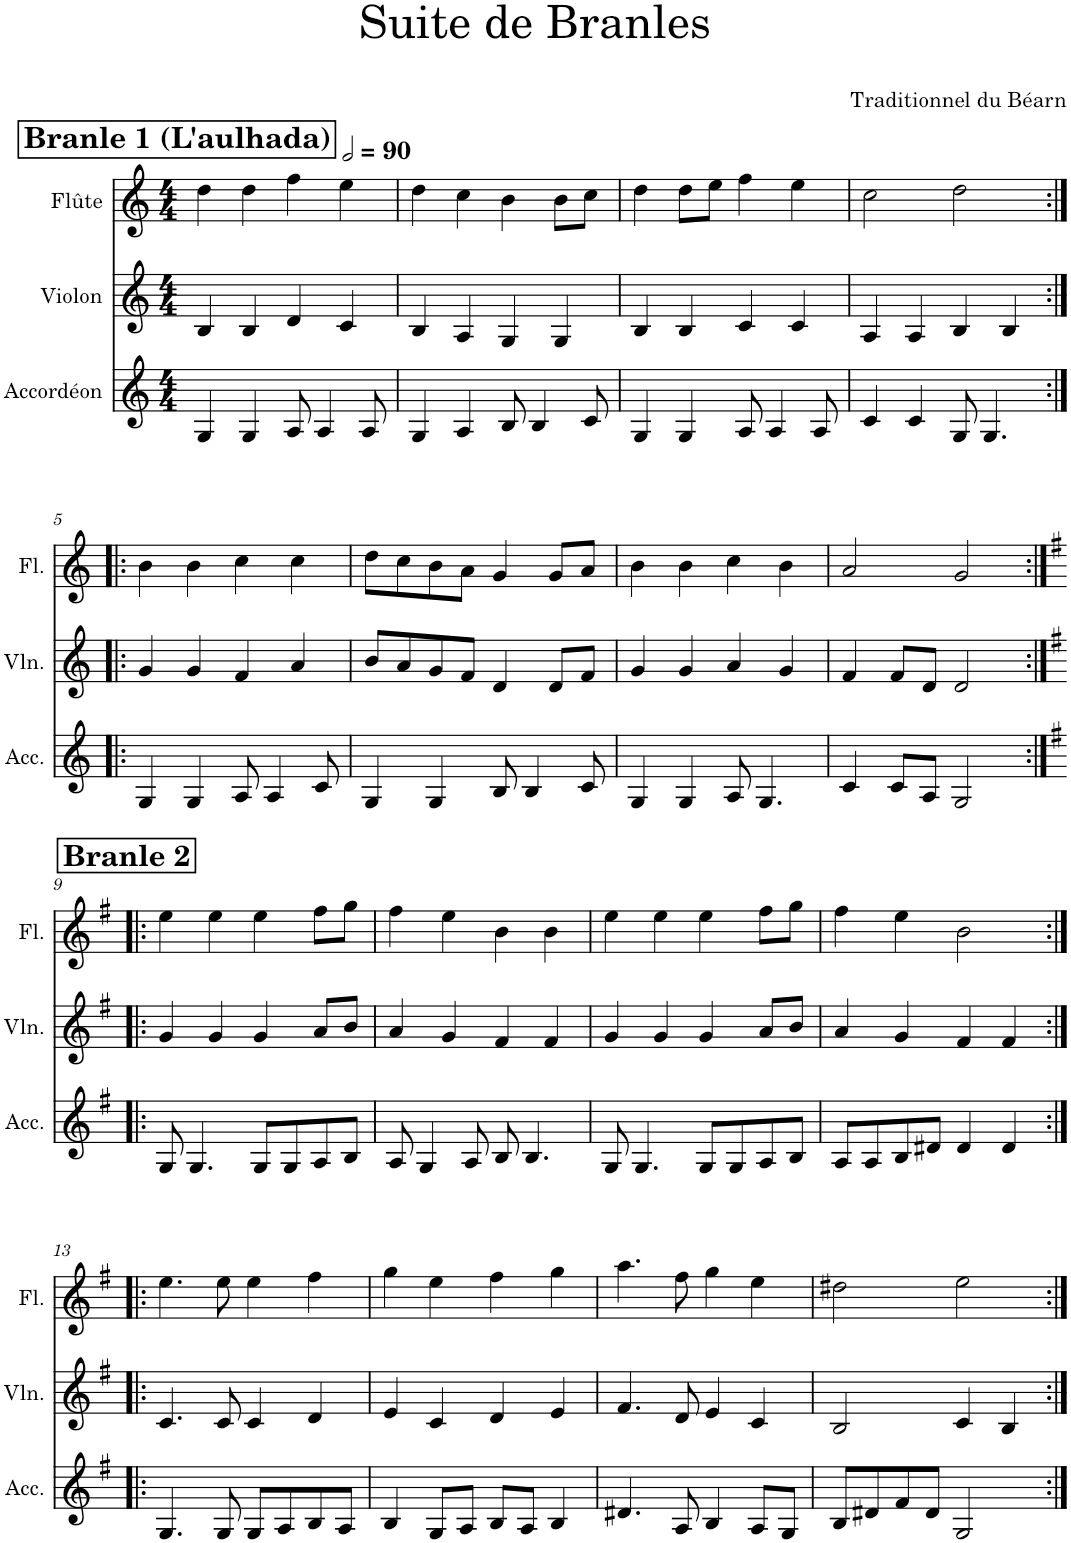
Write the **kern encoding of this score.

**kern	**kern	**kern
*part3	*part2	*part1
*staff3	*staff2	*staff1
*I"Accordéon	*I"Violon	*I"Flûte
*I'Acc.	*I'Vln.	*I'Fl.
*clefG2	*clefG2	*clefG2
*k[]	*k[]	*k[]
*M4/4	*M4/4	*M4/4
*MM180	*MM180	*MM180
!!LO:REH:place=s1:a:B:cj:fs=14:t=Branle 1 (L'aulhada)
=1	=1	=1
4G/	4B/	4dd\
4G/	4B/	4dd\
8A/	4d/	4ff\
4A/	.	.
.	4c/	4ee\
8A/	.	.
=2	=2	=2
4G/	4B/	4dd\
4A/	4A/	4cc\
8B/	4G/	4b\
4B/	.	.
.	4G/	8b\L
8c/	.	8cc\J
=3	=3	=3
4G/	4B/	4dd\
4G/	4B/	8dd\L
.	.	8ee\J
8A/	4c/	4ff\
4A/	.	.
.	4c/	4ee\
8A/	.	.
=4	=4	=4
4c/	4A/	2cc\
4c/	4A/	.
8G/	4B/	2dd\
4.G/	.	.
.	4B/	.
!!LO:LB:g=z
=5:|!|:	=5:|!|:	=5:|!|:
4G/	4g/	4b\
4G/	4g/	4b\
8A/	4f/	4cc\
4A/	.	.
.	4a/	4cc\
8c/	.	.
=6	=6	=6
4G/	8b/L	8dd\L
.	8a/	8cc\
4G/	8g/	8b\
.	8f/J	8a\J
8B/	4d/	4g/
4B/	.	.
.	8d/L	8g/L
8c/	8f/J	8a/J
=7	=7	=7
4G/	4g/	4b\
4G/	4g/	4b\
8A/	4a/	4cc\
4.G/	.	.
.	4g/	4b\
=8	=8	=8
4c/	4f/	2a/
8c/L	8f/L	.
8A/J	8d/J	.
2G/	2d/	2g/
!!LO:LB:g=z
!!LO:REH:place=s1:a:B:cj:fs=14:t=Branle 2
=9:|!|:	=9:|!|:	=9:|!|:
*k[f#]	*k[f#]	*k[f#]
8G/	4g/	4ee\
4.G/	.	.
.	4g/	4ee\
8G/L	4g/	4ee\
8G/	.	.
8A/	8a/L	8ff#\L
8B/J	8b/J	8gg\J
=10	=10	=10
8A/	4a/	4ff#\
4G/	.	.
.	4g/	4ee\
8A/	.	.
8B/	4f#/	4b\
4.B/	.	.
.	4f#/	4b\
=11	=11	=11
8G/	4g/	4ee\
4.G/	.	.
.	4g/	4ee\
8G/L	4g/	4ee\
8G/	.	.
8A/	8a/L	8ff#\L
8B/J	8b/J	8gg\J
=12	=12	=12
8A/L	4a/	4ff#\
8A/	.	.
8B/	4g/	4ee\
8d#X/J	.	.
4d#/	4f#/	2b\
4d#/	4f#/	.
!!LO:LB:g=z
=13:|!|:	=13:|!|:	=13:|!|:
4.G/	4.c/	4.ee\
8G/	8c/	8ee\
8G/L	4c/	4ee\
8A/	.	.
8B/	4d/	4ff#\
8A/J	.	.
=14	=14	=14
4B/	4e/	4gg\
8G/L	4c/	4ee\
8A/J	.	.
8B/L	4d/	4ff#\
8A/J	.	.
4B/	4e/	4gg\
=15	=15	=15
4.d#X/	4.f#/	4.aa\
8A/	8d/	8ff#\
4B/	4e/	4gg\
8A/L	4c/	4ee\
8G/J	.	.
=16	=16	=16
8B/L	2B/	2dd#X\
8d#X/	.	.
8f#/	.	.
8d#/J	.	.
2G/	4c/	2ee\
.	4B/	.
=:|!	=:|!	=:|!
*-	*-	*-
